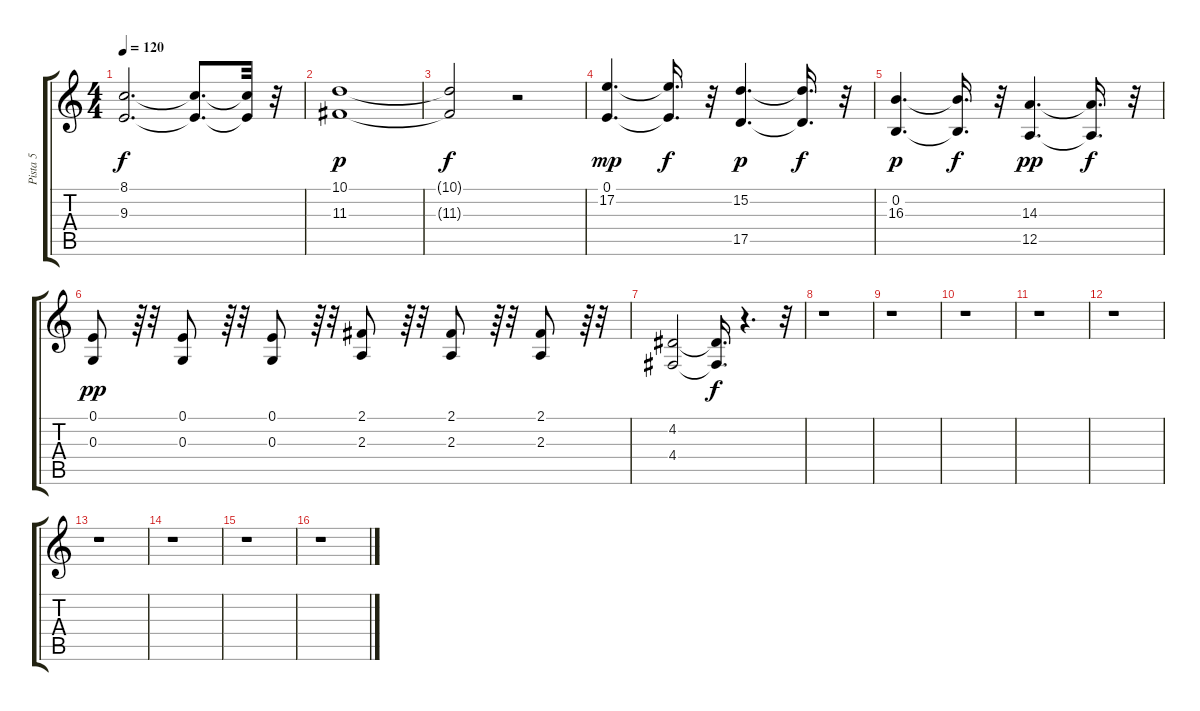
\track ("Pista 5" "Pista 5") {instrument pad4choir}
\staff {score tabs}
\tuning (E4 B3 G3 D3 A2 E2) {hide}
\ts (4 4)
\tempo 120
\clef g2
\ks c
(8.1{t} 9.3{t}).2{d dy f} (8.1{t} 9.3{t}).8{d} (8.1{t} 9.3{t}).32 r.32 |
(10.1 11.3).1{dy p} |
(10.1{t} 11.3{t}).2{dy f} r.2 |
(0.1 17.2).4{d dy mp} (0.1{t} 17.2{t}).16{d dy f} r.32 (15.2 17.5).4{d dy p} (15.2{t} 17.5{t}).16{d dy f} r.32 |
(0.2 16.3).4{d dy p} (0.2{t} 16.3{t}).16{d dy f} r.32 (14.3 12.5).4{d dy pp} (14.3{t} 12.5{t}).16{d dy f} r.32 |
(0.1 0.3).8{dy pp} r.64{tu (3 2)} r.32 (0.1 0.3).8 r.64{tu (3 2)} r.32 (0.1 0.3).8 r.64{tu (3 2)} r.32 (2.1 2.3).8 r.64{tu (3 2)} r.32 (2.1 2.3).8 r.64{tu (3 2)} r.32 (2.1 2.3).8 r.64{tu (3 2)} r.32 |
(4.2 4.4).2 (4.2{t} 4.4{t}).16{d dy f} r.4{d} r.32 |
r.1 |
r.1 |
r.1 |
r.1 |
r.1 |
r.1 |
r.1 |
r.1 |
r.1
